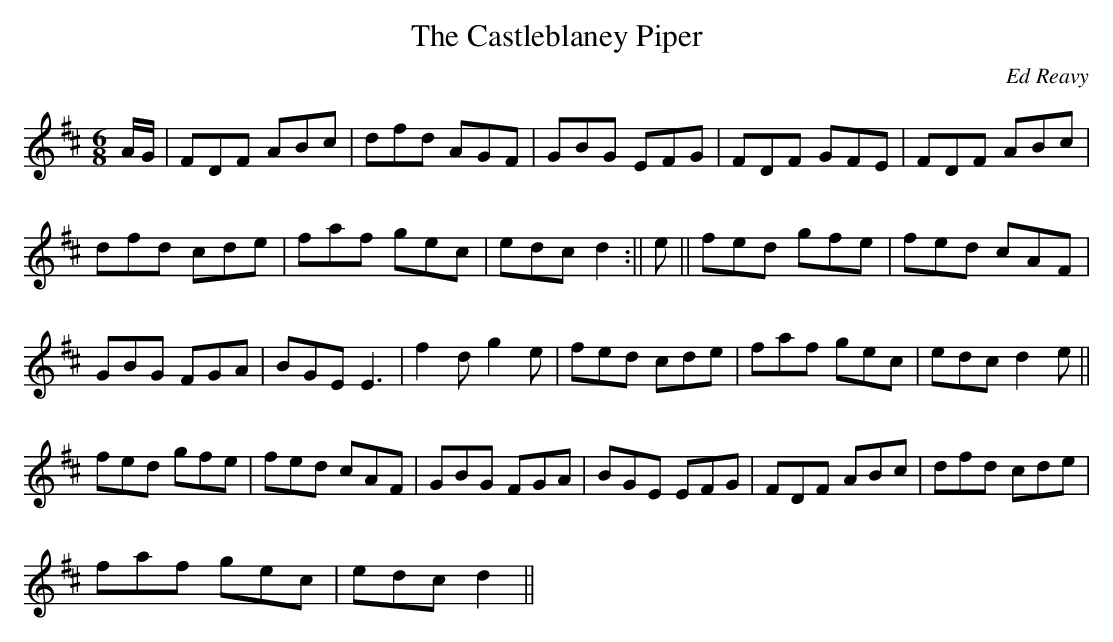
X:1
T:The Castleblaney Piper
C:Ed Reavy
M:6/8
L:1/8
K:D
A/2G/2|FDF ABc|dfd AGF|GBG EFG|FDF GFE|FDF ABc|
dfd cde|faf gec|edc d2:||e||fed gfe|fed cAF|
GBG FGA|BGE E3|f2 d g2 e|fed cde|faf gec|edc d2 e||
fed gfe|fed cAF|GBG FGA|BGE EFG|FDF ABc|dfd cde|
faf gec|edc d2||
